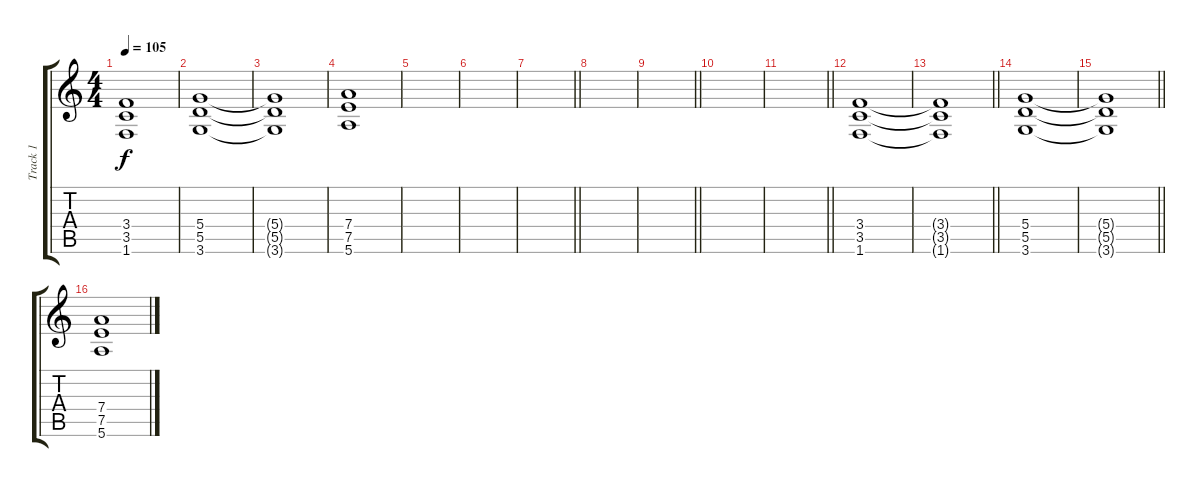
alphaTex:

\track ("Track 1" "Track 1") {instrument overdrivenguitar}
\staff {score tabs}
\tuning (E4 B3 G3 D3 A2 E2) {hide}
\ts (4 4)
\tempo 105
\clef g2
\ks c
(3.4{t} 3.5{t} 1.6{t}).1{dy f} |
(5.4 5.5 3.6).1 |
(5.4{t} 5.5{t} 3.6{t}).1 |
(7.4 7.5 5.6).1 |
|
|
\barLineRight lightlight
|
|
\barLineRight lightlight
|
|
\barLineRight lightlight
|
(3.4 3.5 1.6).1 |
\barLineRight lightlight
(3.4{t} 3.5{t} 1.6{t}).1 |
(5.4 5.5 3.6).1 |
\barLineRight lightlight
(5.4{t} 5.5{t} 3.6{t}).1 |
(7.4 7.5 5.6).1
